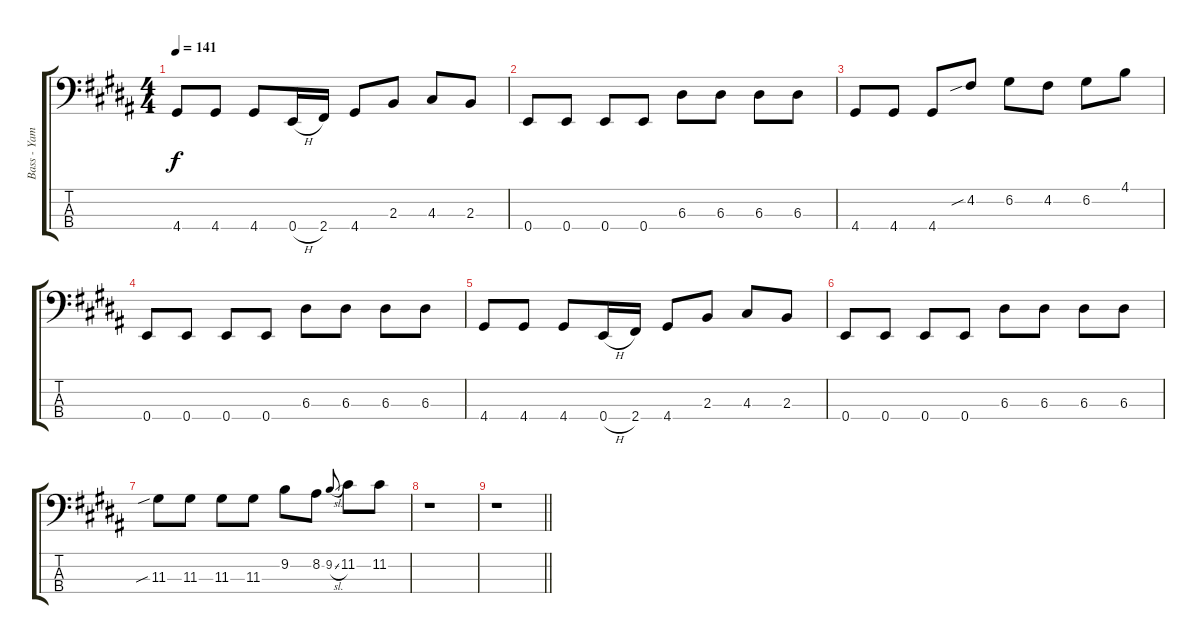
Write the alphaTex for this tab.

\track ("Bass - Yamada" "Bass - Yam") {instrument electricbasspick}
\staff {score tabs}
\tuning (G2 D2 A1 E1) {hide}
\ts (4 4)
\tempo 141
\clef f4
\ks b
4.4.8{dy f} 4.4.8 4.4.8 0.4{h}.16 2.4.16 4.4.8 2.3.8 4.3.8 2.3.8 |
0.4.8 0.4.8 0.4.8 0.4.8 6.3.8 6.3.8 6.3.8 6.3.8 |
4.4.8 4.4.8 4.4.8 4.2{sib}.8 6.2.8 4.2.8 6.2.8 4.1.8 |
0.4.8 0.4.8 0.4.8 0.4.8 6.3.8 6.3.8 6.3.8 6.3.8 |
4.4.8 4.4.8 4.4.8 0.4{h}.16 2.4.16 4.4.8 2.3.8 4.3.8 2.3.8 |
0.4.8 0.4.8 0.4.8 0.4.8 6.3.8 6.3.8 6.3.8 6.3.8 |
11.3{sib}.8 11.3.8 11.3.8 11.3.8 9.2.8 8.2.8 9.2{sl}.8{gr onbeat} 11.2.8 11.2.8 |
r.1 |
\barLineRight lightlight
r.1
